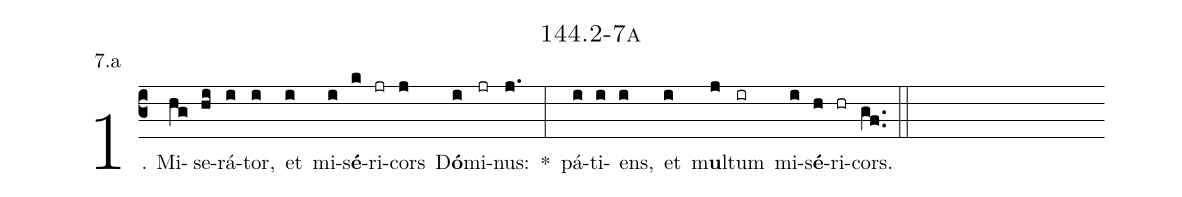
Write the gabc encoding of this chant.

name: 144.2-7a;
annotation: 7.a;
%%
(c3)1. Mi(hg)se(hi)rá(i)tor,(i) et(i) mi(i)s<b>é</b>(k)ri(jr)cors(j) D<b>ó</b>(i)mi(jr)nus:(j.) *(:) pá(i)ti(i)ens,(i) et(i) m<b>u</b>l(j)tum(ir) mi(i)s<b>é</b>(h)ri(hr)cors.(gf..) (::)
